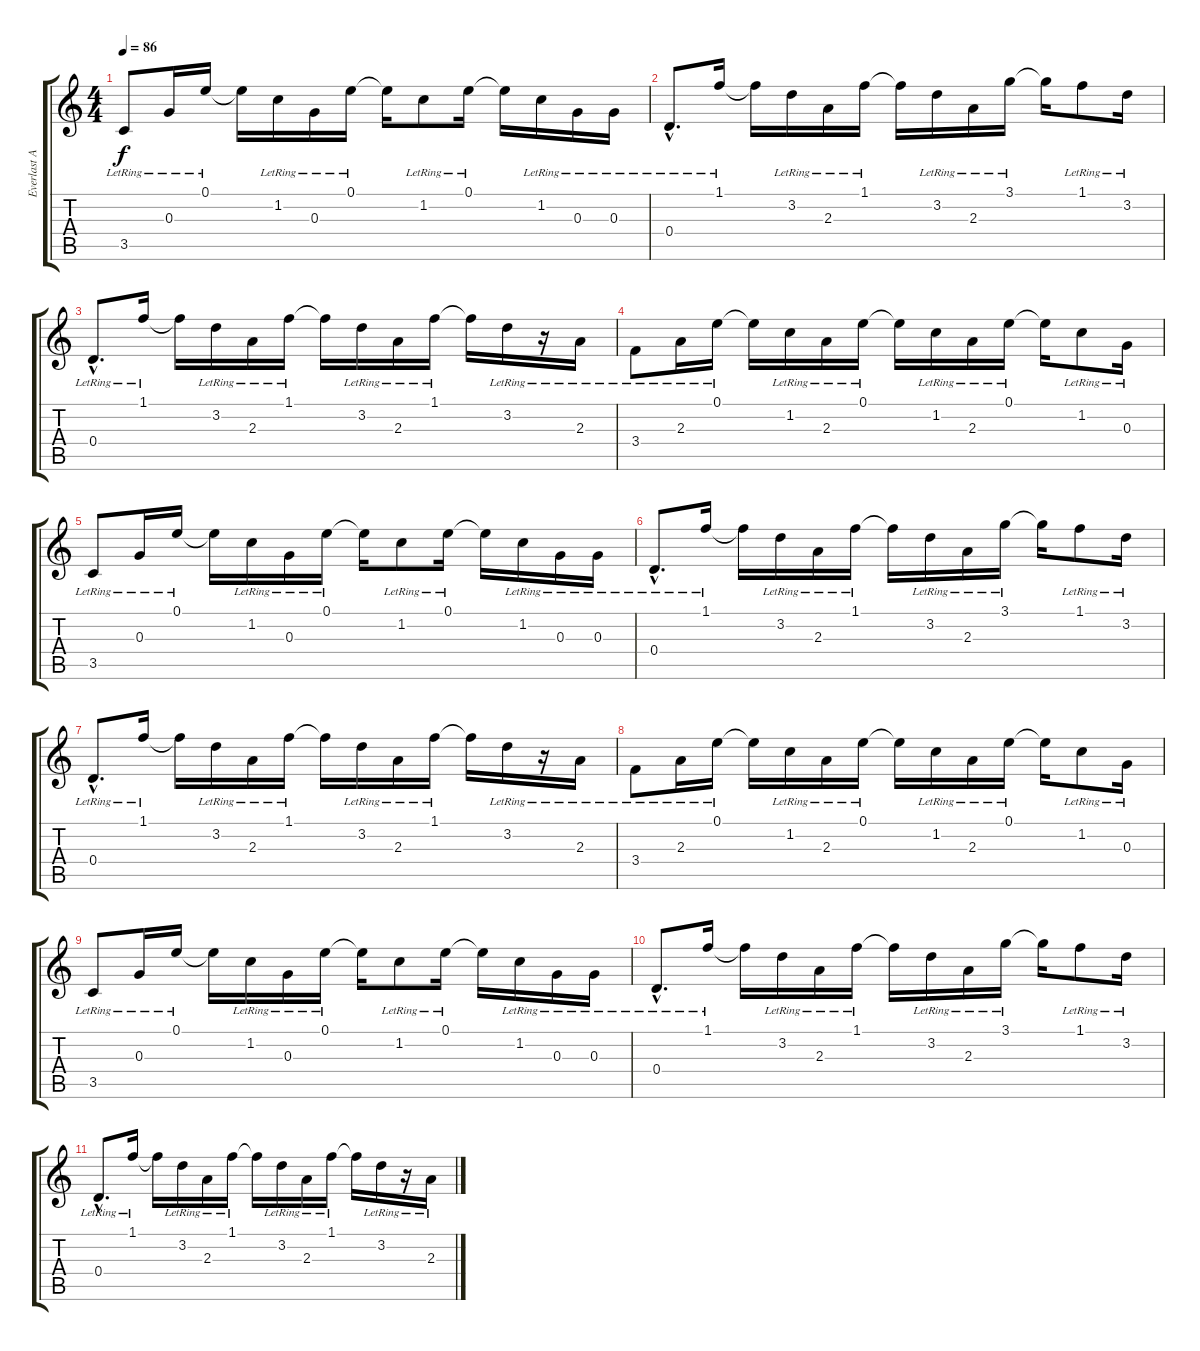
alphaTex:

\track ("Everlast Acoustik" "Everlast A") {instrument acousticguitarsteel}
\staff {score tabs}
\tuning (E4 B3 G3 D3 A2 E2) {hide}
\ts (4 4)
\tempo 86
\clef g2
\ks c
3.5{lr}.8{dy f} 0.3{lr}.16 0.1{lr}.16 0.1{t}.16 1.2{lr}.16 0.3{lr}.16 0.1{lr}.16 0.1{t}.16 1.2{lr}.8 0.1{lr}.16 0.1{t}.16 1.2{lr}.16 0.3{lr}.16 0.3{lr}.16 |
0.4{hac lr}.8{d} 1.1{lr}.16 1.1{t}.16 3.2{lr}.16 2.3{lr}.16 1.1{lr}.16 1.1{t}.16 3.2{lr}.16 2.3{lr}.16 3.1{lr}.16 3.1{t}.16 1.1{lr}.8 3.2{lr}.16 |
0.4{hac lr}.8{d} 1.1{lr}.16 1.1{t}.16 3.2{lr}.16 2.3{lr}.16 1.1{lr}.16 1.1{t}.16 3.2{lr}.16 2.3{lr}.16 1.1{lr}.16 1.1{t}.16 3.2{lr}.16 r.16 2.3{lr}.16 |
3.4{lr}.8 2.3{lr}.16 0.1{lr}.16 0.1{t}.16 1.2{lr}.16 2.3{lr}.16 0.1{lr}.16 0.1{t}.16 1.2{lr}.16 2.3{lr}.16 0.1{lr}.16 0.1{t}.16 1.2{lr}.8 0.3{lr}.16 |
3.5{lr}.8 0.3{lr}.16 0.1{lr}.16 0.1{t}.16 1.2{lr}.16 0.3{lr}.16 0.1{lr}.16 0.1{t}.16 1.2{lr}.8 0.1{lr}.16 0.1{t}.16 1.2{lr}.16 0.3{lr}.16 0.3{lr}.16 |
0.4{hac lr}.8{d} 1.1{lr}.16 1.1{t}.16 3.2{lr}.16 2.3{lr}.16 1.1{lr}.16 1.1{t}.16 3.2{lr}.16 2.3{lr}.16 3.1{lr}.16 3.1{t}.16 1.1{lr}.8 3.2{lr}.16 |
0.4{hac lr}.8{d} 1.1{lr}.16 1.1{t}.16 3.2{lr}.16 2.3{lr}.16 1.1{lr}.16 1.1{t}.16 3.2{lr}.16 2.3{lr}.16 1.1{lr}.16 1.1{t}.16 3.2{lr}.16 r.16 2.3{lr}.16 |
3.4{lr}.8 2.3{lr}.16 0.1{lr}.16 0.1{t}.16 1.2{lr}.16 2.3{lr}.16 0.1{lr}.16 0.1{t}.16 1.2{lr}.16 2.3{lr}.16 0.1{lr}.16 0.1{t}.16 1.2{lr}.8 0.3{lr}.16 |
3.5{lr}.8{volume 0} 0.3{lr}.16 0.1{lr}.16 0.1{t}.16 1.2{lr}.16 0.3{lr}.16 0.1{lr}.16 0.1{t}.16 1.2{lr}.8 0.1{lr}.16 0.1{t}.16 1.2{lr}.16 0.3{lr}.16 0.3{lr}.16 |
0.4{hac lr}.8{d} 1.1{lr}.16 1.1{t}.16 3.2{lr}.16 2.3{lr}.16 1.1{lr}.16 1.1{t}.16 3.2{lr}.16 2.3{lr}.16 3.1{lr}.16 3.1{t}.16 1.1{lr}.8 3.2{lr}.16 |
0.4{hac lr}.8{d} 1.1{lr}.16 1.1{t}.16 3.2{lr}.16 2.3{lr}.16 1.1{lr}.16 1.1{t}.16 3.2{lr}.16 2.3{lr}.16 1.1{lr}.16 1.1{t}.16 3.2{lr}.16 r.16 2.3{lr}.16
